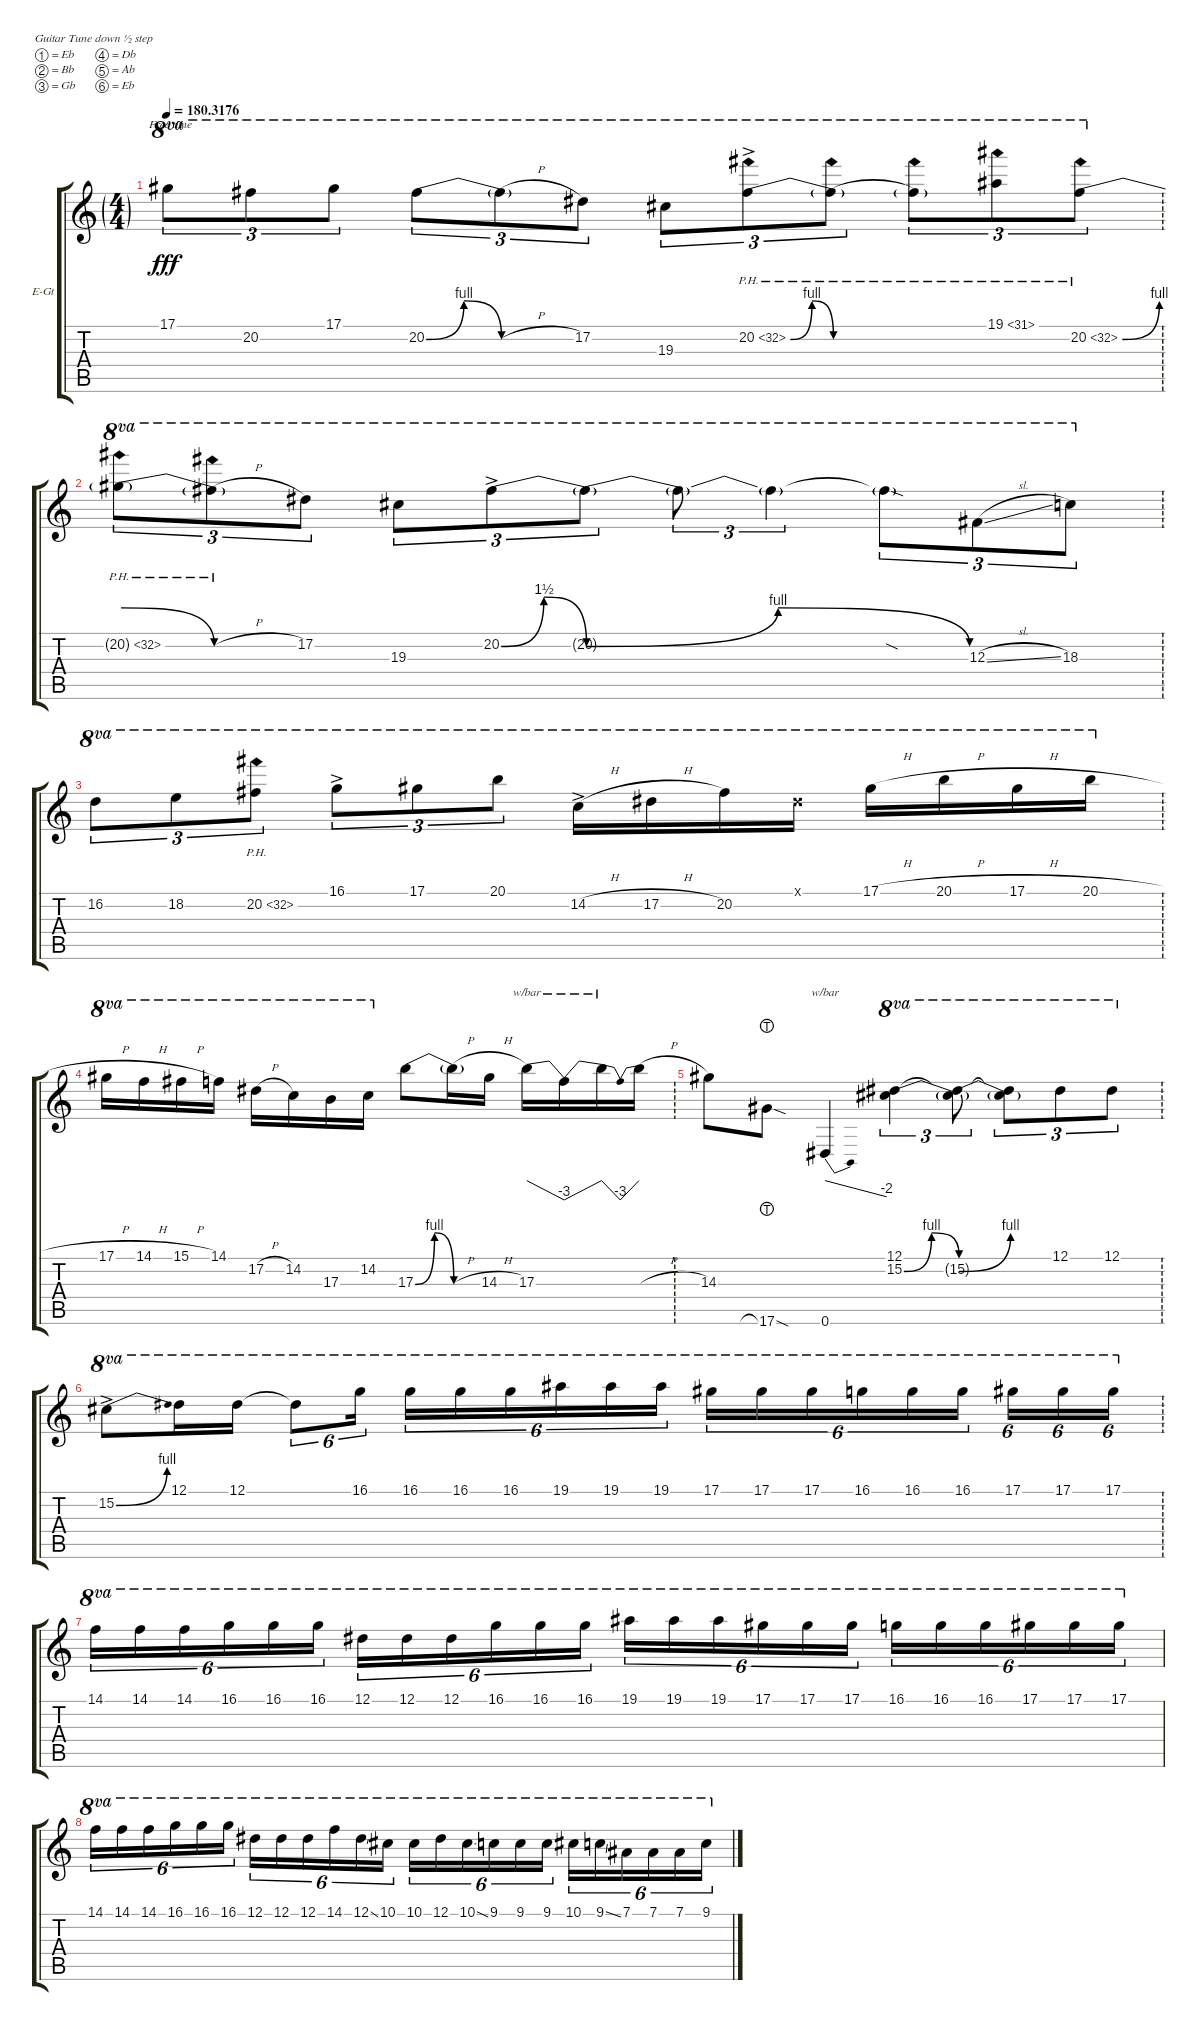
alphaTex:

\defaultSystemsLayout 4
\bracketExtendMode groupsimilarinstruments
\firstSystemTrackNameOrientation horizontal
\otherSystemsTrackNameOrientation horizontal
\track ("Electric Guitar" "E-Gt") {instrument electricguitarclean}
\staff {score tabs}
\tuning (Eb4 Bb3 Gb3 Db3 Ab2 Eb2)
\ts (4 4)
\ft
\tempo
180.3176
\accidentals auto
\clef g2
\ottava regular
\simile none
\ks c
17.1.8{tu (3 2) ot 8va dy fff} 20.2.8{tu (3 2) ot 8va} 17.1.8{tu (3 2) ot 8va} 20.2{be (bendrelease 0 0 10.2 4 20.4 4 30 0)}.8{tu (3 2) ot 8va} 20.2{be (hold 0 0 60 0) h t}.8{tu (3 2) ot 8va} 17.2.8{tu (3 2) ot 8va} 19.3.8{tu (3 2) ot 8va} 20.2{be (bendrelease 0 0 10.2 4 20.4 4 30 0) ph 12 ac}.8{tu (3 2) ot 8va} 20.2{be (hold 0 0 60 0) ph 12 t}.8{tu (3 2) ot 8va} 20.2{ph 12 t}.8{tu (3 2) ot 8va} 19.1{ph 12}.8{tu (3 2) ot 8va} 20.2{be (bend 0 0 15 4) ph 12}.8{tu (3 2) ot 8va} |
\ft
20.2{be (release 0 4 15 0) ph 12 t}.8{tu (3 2) ot 8va} 20.2{be (hold 0 0 60 0) ph 12 h t}.8{tu (3 2) ot 8va} 17.2.8{tu (3 2) ot 8va} 19.3.8{tu (3 2) ot 8va} 20.2{be (bendrelease 0 0 9.6 6 20.4 6 30 0) ac}.8{tu (3 2) ot 8va} 20.2{be (bendrelease 0 0 10.2 4 20.4 4 30 0) t}.8{tu (3 2) ot 8va} 20.2{t}.8{tu (3 2) ot 8va} 20.2{t}.4{tu (3 2) ot 8va} 20.2{sod t}.8{tu (3 2) ot 8va} 12.3{sl}.8{tu (3 2) ot 8va} 18.3.8{tu (3 2) ot 8va} |
\ft
16.2.8{tu (3 2) ot 8va} 18.2.8{tu (3 2) ot 8va} 20.2{ph 12}.8{tu (3 2) ot 8va} 16.1{ac}.8{tu (3 2) ot 8va} 17.1.8{tu (3 2) ot 8va} 20.1.8{tu (3 2) ot 8va} 14.2{h ac}.16{ot 8va} 17.2{h}.16{ot 8va} 20.2.16{ot 8va} 12.1{x}.16{ot 8va} 17.1{h}.16{ot 8va} 20.1{h}.16{ot 8va} 17.1{h}.16{ot 8va} 20.1{h}.16{ot 8va} |
\ft
17.1{h}.16{ot 8va} 14.1{h}.16{ot 8va} 15.1{h}.16{ot 8va} 14.1.16{ot 8va} 17.2{h}.16{ot 8va} 14.2.16{ot 8va} 17.3.16{ot 8va} 14.2.16{ot 8va} 17.3{be (bendrelease 0 0 10.2 4 20.4 4 30 0)}.8 17.3{be (hold 0 0 60 0) h t}.16{beam merge} 14.3{h}.16{beam split} 17.3.16{tbe (dive default 0 0 43.199999999999996 -12)} 17.3{t}.16{tbe (dive default 0 -12 41.4 0)} 17.3{t}.16{tbe (dip default 0.6 0 13.799999999999999 -12 15 -12 24.599999999999998 0)} 17.3{h t}.16 |
\ft
14.3.8 17.6{sod lht}.8 0.6.4{tbe (dive default 0.6 0 45 -8)} (12.1 15.2{be (bendrelease 0 0 10.2 4 20.4 4 30 0)}).4{tu (3 2) ot 8va} (15.2{be (bend 0 0 15 4) t} 12.1{t}).8{tu (3 2) ot 8va} (12.1{t} 15.2{be (hold 0 0 60 0) t}).8{tu (3 2) ot 8va} 12.1.8{tu (3 2) ot 8va} 12.1.8{tu (3 2) ot 8va} |
\ft
15.2{be (bend 0 0 15 4) ac}.8{ot 8va} 12.1.16{ot 8va} 12.1.16{ot 8va} 12.1{t}.8{tu (6 4) ot 8va} 16.1.16{tu (6 4) ot 8va} 16.1.16{tu (6 4) ot 8va} 16.1.16{tu (6 4) ot 8va} 16.1.16{tu (6 4) ot 8va} 19.1.16{tu (6 4) ot 8va} 19.1.16{tu (6 4) ot 8va} 19.1.16{tu (6 4) ot 8va} 17.1.16{tu (6 4) ot 8va} 17.1.16{tu (6 4) ot 8va} 17.1.16{tu (6 4) ot 8va} 16.1.16{tu (6 4) ot 8va} 16.1.16{tu (6 4) ot 8va} 16.1.16{tu (6 4) ot 8va} 17.1.16{tu (6 4) ot 8va} 17.1.16{tu (6 4) ot 8va} 17.1.16{tu (6 4) ot 8va} |
14.1.16{tu (6 4) ot 8va} 14.1.16{tu (6 4) ot 8va} 14.1.16{tu (6 4) ot 8va} 16.1.16{tu (6 4) ot 8va} 16.1.16{tu (6 4) ot 8va} 16.1.16{tu (6 4) ot 8va} 12.1.16{tu (6 4) ot 8va} 12.1.16{tu (6 4) ot 8va} 12.1.16{tu (6 4) ot 8va} 16.1.16{tu (6 4) ot 8va} 16.1.16{tu (6 4) ot 8va} 16.1.16{tu (6 4) ot 8va} 19.1.16{tu (6 4) ot 8va} 19.1.16{tu (6 4) ot 8va} 19.1.16{tu (6 4) ot 8va} 17.1.16{tu (6 4) ot 8va} 17.1.16{tu (6 4) ot 8va} 17.1.16{tu (6 4) ot 8va} 16.1.16{tu (6 4) ot 8va} 16.1.16{tu (6 4) ot 8va} 16.1.16{tu (6 4) ot 8va} 17.1.16{tu (6 4) ot 8va} 17.1.16{tu (6 4) ot 8va} 17.1.16{tu (6 4) ot 8va} |
14.1.16{tu (6 4) ot 8va} 14.1.16{tu (6 4) ot 8va} 14.1.16{tu (6 4) ot 8va} 16.1.16{tu (6 4) ot 8va} 16.1.16{tu (6 4) ot 8va} 16.1.16{tu (6 4) ot 8va} 12.1.16{tu (6 4) ot 8va} 12.1.16{tu (6 4) ot 8va} 12.1.16{tu (6 4) ot 8va} 14.1.16{tu (6 4) ot 8va} 12.1{ss}.16{tu (6 4) ot 8va} 10.1.16{tu (6 4) ot 8va} 10.1.16{tu (6 4) ot 8va} 12.1.16{tu (6 4) ot 8va} 10.1{ss}.16{tu (6 4) ot 8va} 9.1.16{tu (6 4) ot 8va} 9.1.16{tu (6 4) ot 8va} 9.1.16{tu (6 4) ot 8va} 10.1.16{tu (6 4) ot 8va} 9.1{ss}.16{tu (6 4) ot 8va} 7.1.16{tu (6 4) ot 8va} 7.1.16{tu (6 4) ot 8va} 7.1.16{tu (6 4) ot 8va} 9.1.16{tu (6 4) ot 8va}
